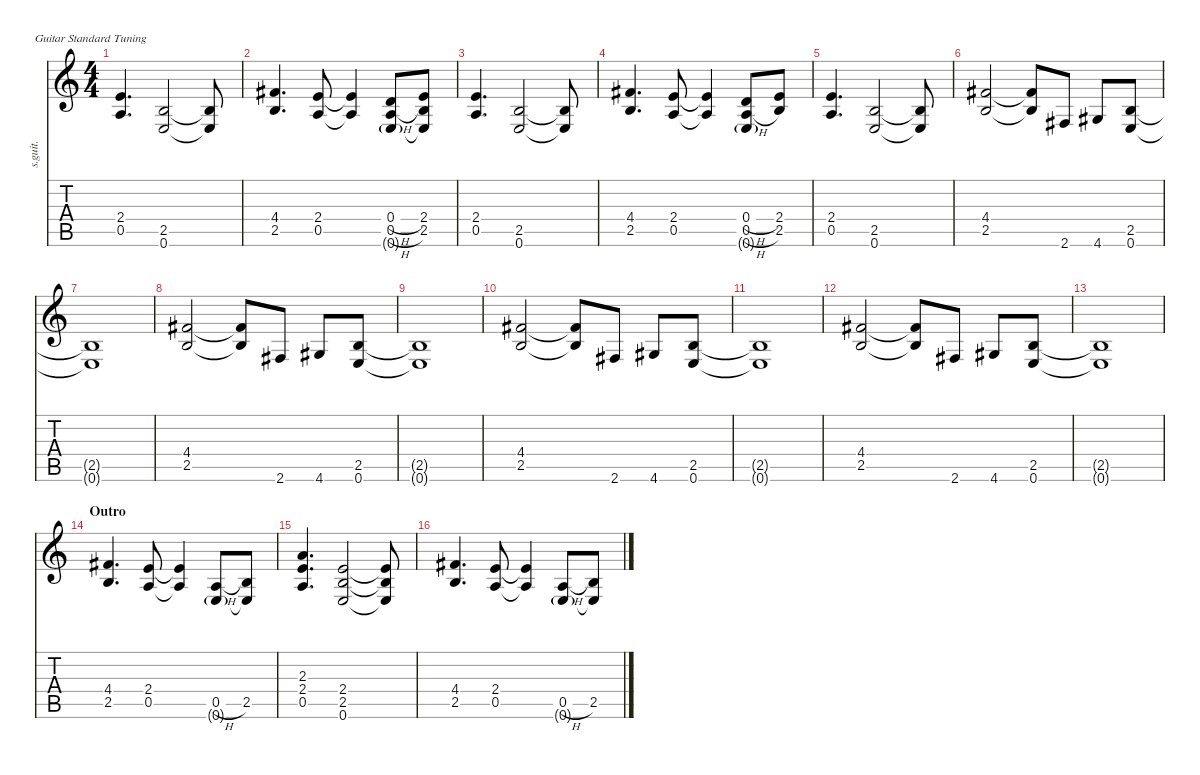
\defaultSystemsLayout 4
\hideDynamics
\bracketExtendMode nobrackets
\track ("Angus Young - Lead Guitar" "s.guit.") {instrument distortionguitar}
\staff {score tabs}
\tuning (E4 B3 G3 D3 A2 E2)
\ts (4 4)
\tempo (134 hide)
\clef g2
\ks c
(2.4 0.5).4{d lyrics (0 "") lyrics (1 "") lyrics (2 "") lyrics (3 "") lyrics (4 "") dy f} (2.5 0.6).2{lyrics (0 "") lyrics (1 "") lyrics (2 "") lyrics (3 "") lyrics (4 "")} (2.5{t} 0.6{t}).8{lyrics (0 "") lyrics (1 "") lyrics (2 "") lyrics (3 "") lyrics (4 "")} |
(4.4{acc #} 2.5).4{d lyrics (0 "") lyrics (1 "") lyrics (2 "") lyrics (3 "") lyrics (4 "")} (2.4 0.5).8{lyrics (0 "") lyrics (1 "") lyrics (2 "") lyrics (3 "") lyrics (4 "")} (2.4{t} 0.5{t}).4{lyrics (0 "") lyrics (1 "") lyrics (2 "") lyrics (3 "") lyrics (4 "")} (0.4{h} 0.5{h} 0.6{g}).8{lyrics (0 "") lyrics (1 "") lyrics (2 "") lyrics (3 "") lyrics (4 "")} (2.4 2.5 0.6{t}).8{lyrics (0 "") lyrics (1 "") lyrics (2 "") lyrics (3 "") lyrics (4 "")} |
(2.4 0.5).4{d lyrics (0 "") lyrics (1 "") lyrics (2 "") lyrics (3 "") lyrics (4 "")} (2.5 0.6).2{lyrics (0 "") lyrics (1 "") lyrics (2 "") lyrics (3 "") lyrics (4 "")} (2.5{t} 0.6{t}).8{lyrics (0 "") lyrics (1 "") lyrics (2 "") lyrics (3 "") lyrics (4 "")} |
(4.4{acc #} 2.5).4{d lyrics (0 "") lyrics (1 "") lyrics (2 "") lyrics (3 "") lyrics (4 "")} (2.4 0.5).8{lyrics (0 "") lyrics (1 "") lyrics (2 "") lyrics (3 "") lyrics (4 "")} (2.4{t} 0.5{t}).4{lyrics (0 "") lyrics (1 "") lyrics (2 "") lyrics (3 "") lyrics (4 "")} (0.4{h} 0.5{h} 0.6{g}).8{lyrics (0 "") lyrics (1 "") lyrics (2 "") lyrics (3 "") lyrics (4 "")} (2.4 2.5).8{lyrics (0 "") lyrics (1 "") lyrics (2 "") lyrics (3 "") lyrics (4 "")} |
(2.4 0.5).4{d lyrics (0 "") lyrics (1 "") lyrics (2 "") lyrics (3 "") lyrics (4 "")} (2.5 0.6).2{lyrics (0 "") lyrics (1 "") lyrics (2 "") lyrics (3 "") lyrics (4 "")} (2.5{t} 0.6{t}).8{lyrics (0 "") lyrics (1 "") lyrics (2 "") lyrics (3 "") lyrics (4 "")} |
(4.4{acc #} 2.5).2{lyrics (0 "") lyrics (1 "") lyrics (2 "") lyrics (3 "") lyrics (4 "")} (4.4{t acc #} 2.5{t}).8{lyrics (0 "") lyrics (1 "") lyrics (2 "") lyrics (3 "") lyrics (4 "")} 2.6{acc #}.8{lyrics (0 "") lyrics (1 "") lyrics (2 "") lyrics (3 "") lyrics (4 "")} 4.6{acc #}.8{lyrics (0 "") lyrics (1 "") lyrics (2 "") lyrics (3 "") lyrics (4 "")} (2.5 0.6).8{lyrics (0 "") lyrics (1 "") lyrics (2 "") lyrics (3 "") lyrics (4 "")} |
(2.5{t} 0.6{t}).1{lyrics (0 "") lyrics (1 "") lyrics (2 "") lyrics (3 "") lyrics (4 "")} |
(4.4{acc #} 2.5).2{lyrics (0 "") lyrics (1 "") lyrics (2 "") lyrics (3 "") lyrics (4 "")} (4.4{t acc #} 2.5{t}).8{lyrics (0 "") lyrics (1 "") lyrics (2 "") lyrics (3 "") lyrics (4 "")} 2.6{acc #}.8{lyrics (0 "") lyrics (1 "") lyrics (2 "") lyrics (3 "") lyrics (4 "")} 4.6{acc #}.8{lyrics (0 "") lyrics (1 "") lyrics (2 "") lyrics (3 "") lyrics (4 "")} (2.5 0.6).8{lyrics (0 "") lyrics (1 "") lyrics (2 "") lyrics (3 "") lyrics (4 "")} |
(2.5{t} 0.6{t}).1{lyrics (0 "") lyrics (1 "") lyrics (2 "") lyrics (3 "") lyrics (4 "")} |
(4.4{acc #} 2.5).2{lyrics (0 "") lyrics (1 "") lyrics (2 "") lyrics (3 "") lyrics (4 "")} (4.4{t acc #} 2.5{t}).8{lyrics (0 "") lyrics (1 "") lyrics (2 "") lyrics (3 "") lyrics (4 "")} 2.6{acc #}.8{lyrics (0 "") lyrics (1 "") lyrics (2 "") lyrics (3 "") lyrics (4 "")} 4.6{acc #}.8{lyrics (0 "") lyrics (1 "") lyrics (2 "") lyrics (3 "") lyrics (4 "")} (2.5 0.6).8{lyrics (0 "") lyrics (1 "") lyrics (2 "") lyrics (3 "") lyrics (4 "")} |
(2.5{t} 0.6{t}).1{lyrics (0 "") lyrics (1 "") lyrics (2 "") lyrics (3 "") lyrics (4 "")} |
(4.4{acc #} 2.5).2{lyrics (0 "") lyrics (1 "") lyrics (2 "") lyrics (3 "") lyrics (4 "")} (4.4{t acc #} 2.5{t}).8{lyrics (0 "") lyrics (1 "") lyrics (2 "") lyrics (3 "") lyrics (4 "")} 2.6{acc #}.8{lyrics (0 "") lyrics (1 "") lyrics (2 "") lyrics (3 "") lyrics (4 "")} 4.6{acc #}.8{lyrics (0 "") lyrics (1 "") lyrics (2 "") lyrics (3 "") lyrics (4 "")} (2.5 0.6).8{lyrics (0 "") lyrics (1 "") lyrics (2 "") lyrics (3 "") lyrics (4 "")} |
(2.5{t} 0.6{t}).1{lyrics (0 "") lyrics (1 "") lyrics (2 "") lyrics (3 "") lyrics (4 "")} |
\section ("" "Outro")
(4.4{acc #} 2.5).4{d lyrics (0 "") lyrics (1 "") lyrics (2 "") lyrics (3 "") lyrics (4 "")} (2.4 0.5).8{lyrics (0 "") lyrics (1 "") lyrics (2 "") lyrics (3 "") lyrics (4 "")} (2.4{t} 0.5{t}).4{lyrics (0 "") lyrics (1 "") lyrics (2 "") lyrics (3 "") lyrics (4 "")} (0.5{h} 0.6{g}).8{lyrics (0 "") lyrics (1 "") lyrics (2 "") lyrics (3 "") lyrics (4 "")} (2.5 0.6{t}).8{lyrics (0 "") lyrics (1 "") lyrics (2 "") lyrics (3 "") lyrics (4 "")} |
(2.3 2.4 0.5).4{d lyrics (0 "") lyrics (1 "") lyrics (2 "") lyrics (3 "") lyrics (4 "")} (2.4 2.5 0.6).2{lyrics (0 "") lyrics (1 "") lyrics (2 "") lyrics (3 "") lyrics (4 "")} (2.4{t} 2.5{t} 0.6{t}).8{lyrics (0 "") lyrics (1 "") lyrics (2 "") lyrics (3 "") lyrics (4 "")} |
(4.4{acc #} 2.5).4{d lyrics (0 "") lyrics (1 "") lyrics (2 "") lyrics (3 "") lyrics (4 "")} (2.4 0.5).8{lyrics (0 "") lyrics (1 "") lyrics (2 "") lyrics (3 "") lyrics (4 "")} (2.4{t} 0.5{t}).4{lyrics (0 "") lyrics (1 "") lyrics (2 "") lyrics (3 "") lyrics (4 "")} (0.5{h} 0.6{g}).8{lyrics (0 "") lyrics (1 "") lyrics (2 "") lyrics (3 "") lyrics (4 "")} (2.5 0.6{t}).8{lyrics (0 "") lyrics (1 "") lyrics (2 "") lyrics (3 "") lyrics (4 "")}
